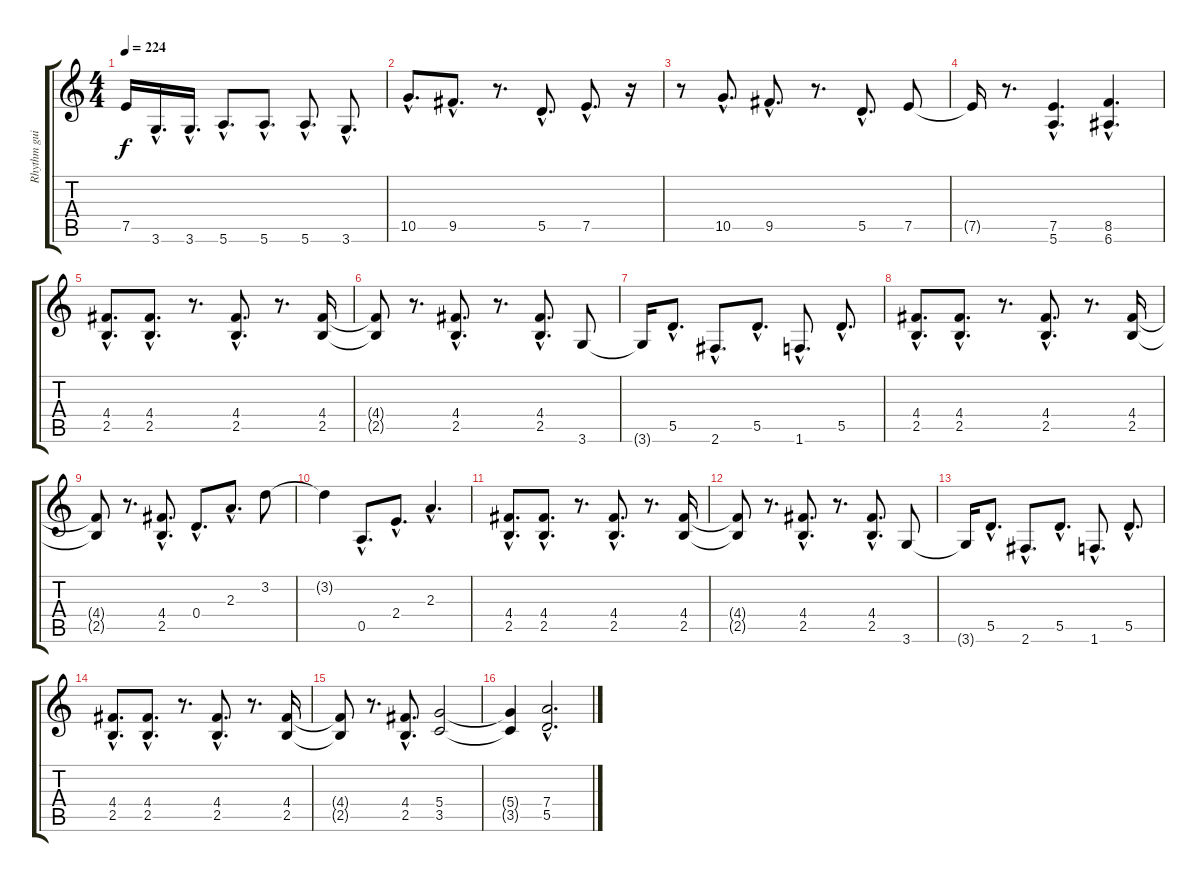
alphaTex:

\track ("Rhythm guitar" "Rhythm gui") {instrument distortionguitar}
\staff {score tabs}
\tuning (E4 B3 G3 D3 A2 E2) {hide}
\ts (4 4)
\tempo 224
\clef g2
\ks c
7.5{t}.16{dy f} 3.6{hac}.16{d} 3.6{hac}.16{d} 5.6{hac}.8{d} 5.6{hac}.8{d} 5.6{hac}.8{d} 3.6{hac}.8{d} |
10.5{hac}.8{d} 9.5{hac}.8{d} r.8{d} 5.5{hac}.8{d} 7.5{hac}.8{d} r.16 |
r.8 10.5{hac}.8{d} 9.5{hac}.8{d} r.8{d} 5.5{hac}.8{d} 7.5.8 |
7.5{t}.16 r.8{d} (7.5{hac} 5.6{hac}).4{d} (8.5{hac} 6.6{hac}).4{d} |
(4.4{hac} 2.5{hac}).8{d} (4.4{hac} 2.5{hac}).8{d} r.8{d} (4.4{hac} 2.5{hac}).8{d} r.8{d} (4.4 2.5).16 |
(4.4{t} 2.5{t}).8 r.8{d} (4.4{hac} 2.5{hac}).8{d} r.8{d} (4.4{hac} 2.5{hac}).8{d} 3.6.8 |
3.6{t}.16 5.5{hac}.8{d} 2.6{hac}.8{d} 5.5{hac}.8{d} 1.6{hac}.8{d} 5.5{hac}.8{d} |
(4.4{hac} 2.5{hac}).8{d} (4.4{hac} 2.5{hac}).8{d} r.8{d} (4.4{hac} 2.5{hac}).8{d} r.8{d} (4.4 2.5).16 |
(4.4{t} 2.5{t}).8 r.8{d} (4.4{hac} 2.5{hac}).8{d} 0.4{hac}.8{d} 2.3{hac}.8{d} 3.2.8 |
3.2{t}.4 0.5{hac}.8{d} 2.4{hac}.8{d} 2.3{hac}.4{d} |
(4.4{hac} 2.5{hac}).8{d} (4.4{hac} 2.5{hac}).8{d} r.8{d} (4.4{hac} 2.5{hac}).8{d} r.8{d} (4.4 2.5).16 |
(4.4{t} 2.5{t}).8 r.8{d} (4.4{hac} 2.5{hac}).8{d} r.8{d} (4.4{hac} 2.5{hac}).8{d} 3.6.8 |
3.6{t}.16 5.5{hac}.8{d} 2.6{hac}.8{d} 5.5{hac}.8{d} 1.6{hac}.8{d} 5.5{hac}.8{d} |
(4.4{hac} 2.5{hac}).8{d} (4.4{hac} 2.5{hac}).8{d} r.8{d} (4.4{hac} 2.5{hac}).8{d} r.8{d} (4.4 2.5).16 |
(4.4{t} 2.5{t}).8 r.8{d} (4.4{hac} 2.5{hac}).8{d} (5.4 3.5).2 |
(5.4{t} 3.5{t}).4 (7.4{hac} 5.5{hac}).2{d}
